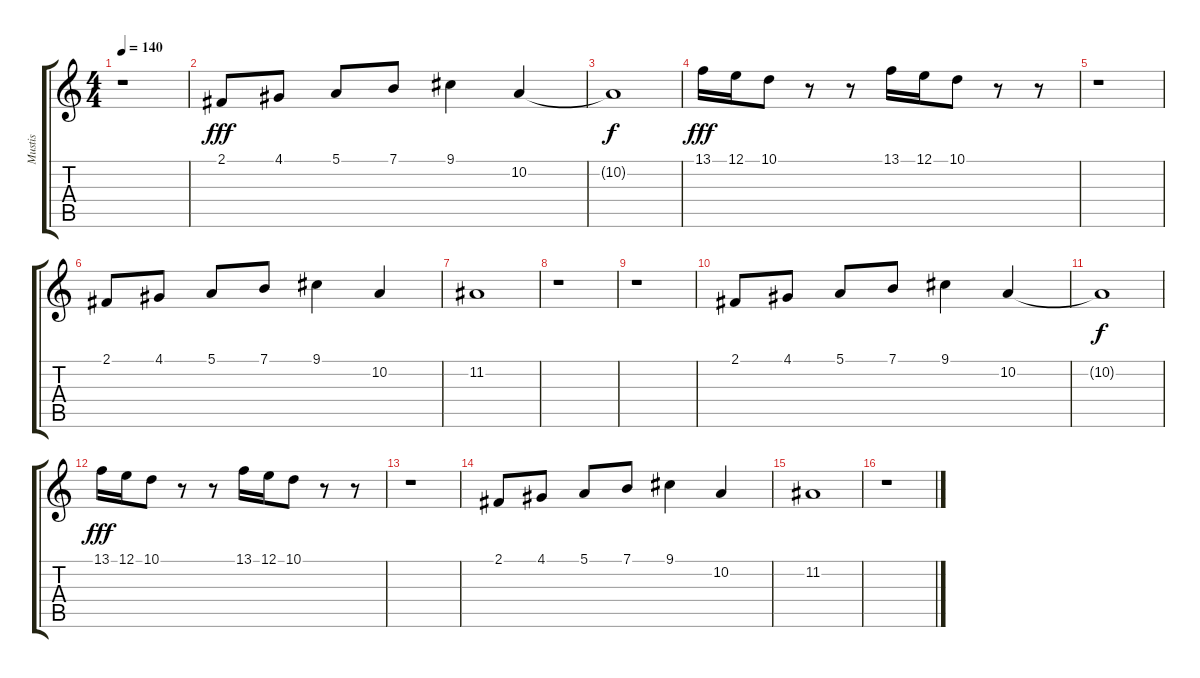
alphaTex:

\track ("Mustis" "Mustis") {instrument stringensemble1}
\staff {score tabs}
\tuning (E4 B3 G3 D3 A2 E2) {hide}
\ts (4 4)
\tempo 140
\clef g2
\ks c
r.1{dy fff} |
2.1.8 4.1.8 5.1.8 7.1.8 9.1.4 10.2.4 |
10.2{t}.1{dy f} |
13.1.16{dy fff} 12.1.16 10.1.8 r.8 r.8 13.1.16 12.1.16 10.1.8 r.8 r.8 |
r.1 |
2.1.8 4.1.8 5.1.8 7.1.8 9.1.4 10.2.4 |
11.2.1 |
r.1 |
r.1 |
2.1.8 4.1.8 5.1.8 7.1.8 9.1.4 10.2.4 |
10.2{t}.1{dy f} |
13.1.16{dy fff} 12.1.16 10.1.8 r.8 r.8 13.1.16 12.1.16 10.1.8 r.8 r.8 |
r.1 |
2.1.8 4.1.8 5.1.8 7.1.8 9.1.4 10.2.4 |
11.2.1 |
r.1
